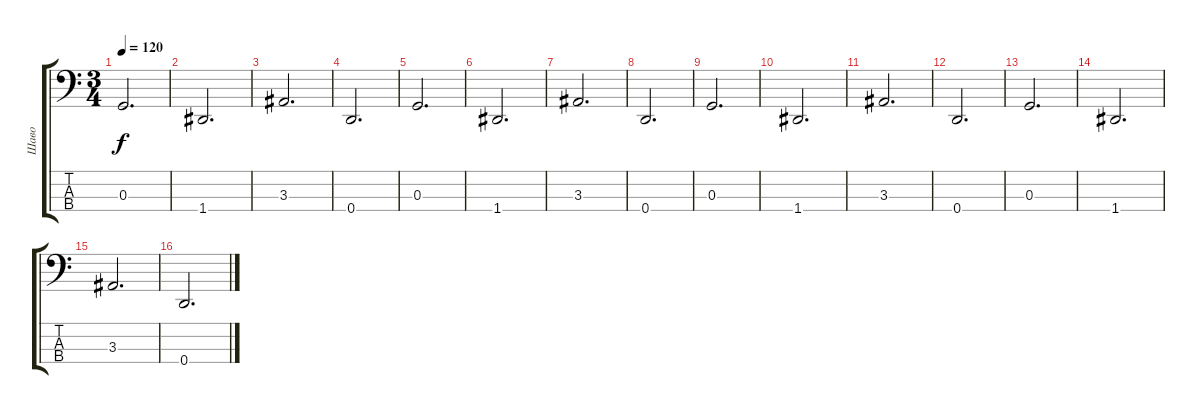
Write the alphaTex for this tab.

\track ("Шаво" "Шаво") {instrument electricbassfinger}
\staff {score tabs}
\tuning (F2 C2 G1 D1) {hide}
\ts (3 4)
\tempo 120
\clef f4
\ks c
0.3.2{d dy f} |
1.4.2{d} |
3.3.2{d} |
0.4.2{d} |
0.3.2{d} |
1.4.2{d} |
3.3.2{d} |
0.4.2{d} |
0.3.2{d} |
1.4.2{d} |
3.3.2{d} |
0.4.2{d} |
0.3.2{d} |
1.4.2{d} |
3.3.2{d} |
0.4.2{d}
